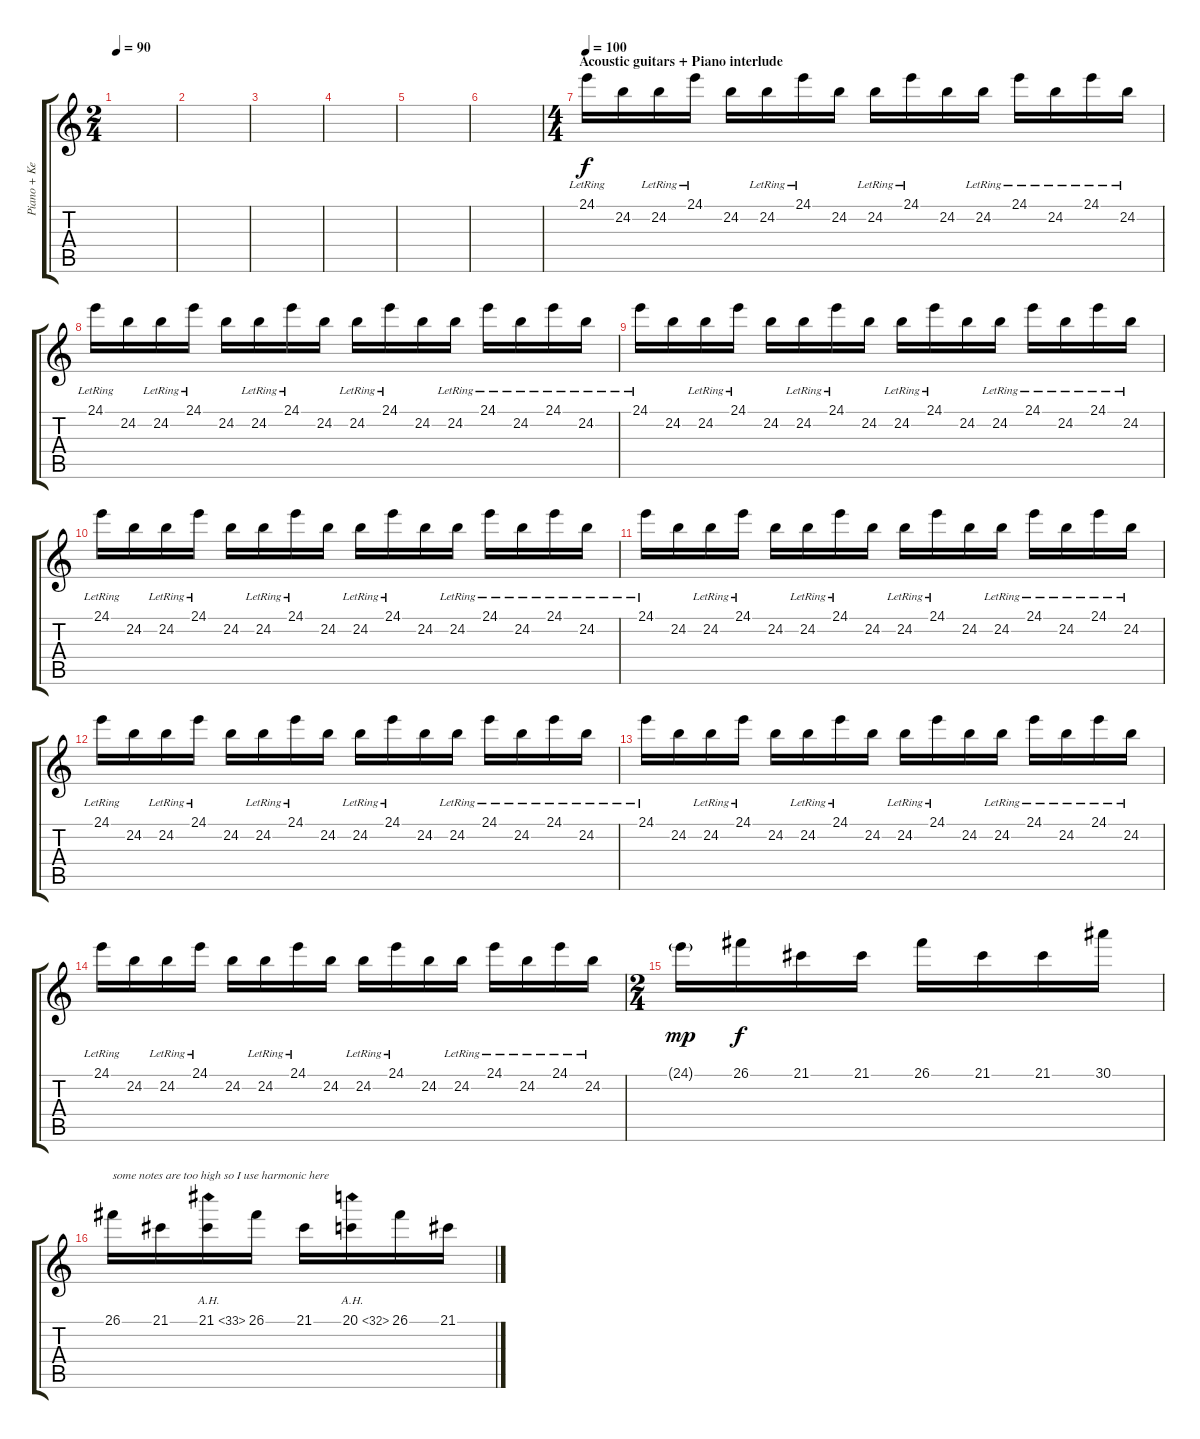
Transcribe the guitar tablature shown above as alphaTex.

\track ("Piano + Keyboards (A. Staropoli)" "Piano + Ke") {instrument brightacousticpiano}
\staff {score tabs}
\tuning (E4 B3 G3 D3 A2 E2) {hide}
\ts (2 4)
\tempo 90
\clef g2
\ks c
|
|
|
|
|
|
\ts (4 4)
\section ("" "Acoustic guitars + Piano interlude")
\tempo 100
24.1{lr}.16{volume 11} 24.2.16 24.2{lr}.16 24.1{lr}.16 24.2.16 24.2{lr}.16 24.1{lr}.16 24.2.16 24.2{lr}.16 24.1{lr}.16 24.2.16 24.2{lr}.16 24.1{lr}.16 24.2{lr}.16 24.1{lr}.16 24.2{lr}.16 |
24.1{lr}.16 24.2.16 24.2{lr}.16 24.1{lr}.16 24.2.16 24.2{lr}.16 24.1{lr}.16 24.2.16 24.2{lr}.16 24.1{lr}.16 24.2.16 24.2{lr}.16 24.1{lr}.16 24.2{lr}.16 24.1{lr}.16 24.2{lr}.16 |
24.1{lr}.16 24.2.16 24.2{lr}.16 24.1{lr}.16 24.2.16 24.2{lr}.16 24.1{lr}.16 24.2.16 24.2{lr}.16 24.1{lr}.16 24.2.16 24.2{lr}.16 24.1{lr}.16 24.2{lr}.16 24.1{lr}.16 24.2{lr}.16 |
24.1{lr}.16 24.2.16 24.2{lr}.16 24.1{lr}.16 24.2.16 24.2{lr}.16 24.1{lr}.16 24.2.16 24.2{lr}.16 24.1{lr}.16 24.2.16 24.2{lr}.16 24.1{lr}.16 24.2{lr}.16 24.1{lr}.16 24.2{lr}.16 |
24.1{lr}.16 24.2.16 24.2{lr}.16 24.1{lr}.16 24.2.16 24.2{lr}.16 24.1{lr}.16 24.2.16 24.2{lr}.16 24.1{lr}.16 24.2.16 24.2{lr}.16 24.1{lr}.16 24.2{lr}.16 24.1{lr}.16 24.2{lr}.16 |
24.1{lr}.16 24.2.16 24.2{lr}.16 24.1{lr}.16 24.2.16 24.2{lr}.16 24.1{lr}.16 24.2.16 24.2{lr}.16 24.1{lr}.16 24.2.16 24.2{lr}.16 24.1{lr}.16 24.2{lr}.16 24.1{lr}.16 24.2{lr}.16 |
24.1{lr}.16 24.2.16 24.2{lr}.16 24.1{lr}.16 24.2.16 24.2{lr}.16 24.1{lr}.16 24.2.16 24.2{lr}.16 24.1{lr}.16 24.2.16 24.2{lr}.16 24.1{lr}.16 24.2{lr}.16 24.1{lr}.16 24.2{lr}.16 |
24.1{lr}.16 24.2.16 24.2{lr}.16 24.1{lr}.16 24.2.16 24.2{lr}.16 24.1{lr}.16 24.2.16 24.2{lr}.16 24.1{lr}.16 24.2.16 24.2{lr}.16 24.1{lr}.16 24.2{lr}.16 24.1{lr}.16 24.2{lr}.16 |
\ts (2 4)
24.1{g}.16{dy mp} 26.1.16{dy f} 21.1.16 21.1.16 26.1.16 21.1.16 21.1.16 30.1.16 |
26.1.16{txt "some notes are too high so I use harmonic here"} 21.1.16 21.1{ah 12}.16 26.1.16 21.1.16 20.1{ah 12}.16 26.1.16 21.1.16
